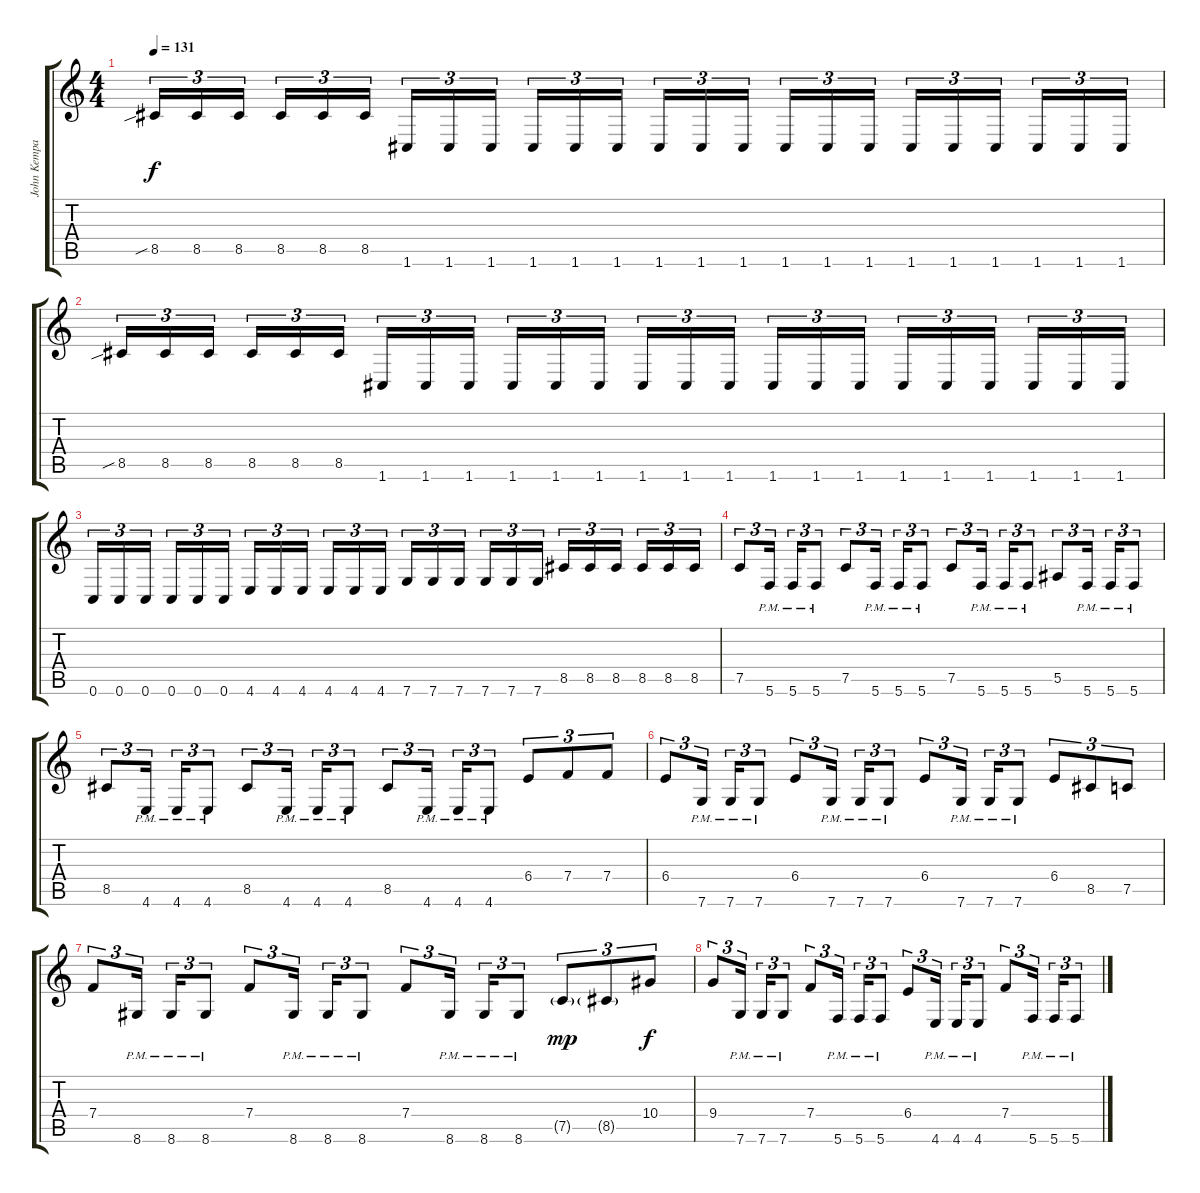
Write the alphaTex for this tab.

\track ("John Kempainen (Rhythm Guitar)" "John Kempa") {instrument distortionguitar}
\staff {score tabs}
\tuning (C4 G3 Eb3 Bb2 F2 C2) {hide}
\ts (4 4)
\tempo 131
\clef g2
\ks c
8.5{sib}.16{tu (3 2) dy f} 8.5.16{tu (3 2)} 8.5.16{tu (3 2)} 8.5.16{tu (3 2)} 8.5.16{tu (3 2)} 8.5.16{tu (3 2)} 1.6.16{tu (3 2)} 1.6.16{tu (3 2)} 1.6.16{tu (3 2)} 1.6.16{tu (3 2)} 1.6.16{tu (3 2)} 1.6.16{tu (3 2)} 1.6.16{tu (3 2)} 1.6.16{tu (3 2)} 1.6.16{tu (3 2)} 1.6.16{tu (3 2)} 1.6.16{tu (3 2)} 1.6.16{tu (3 2)} 1.6.16{tu (3 2)} 1.6.16{tu (3 2)} 1.6.16{tu (3 2)} 1.6.16{tu (3 2)} 1.6.16{tu (3 2)} 1.6.16{tu (3 2)} |
8.5{sib}.16{tu (3 2)} 8.5.16{tu (3 2)} 8.5.16{tu (3 2)} 8.5.16{tu (3 2)} 8.5.16{tu (3 2)} 8.5.16{tu (3 2)} 1.6.16{tu (3 2)} 1.6.16{tu (3 2)} 1.6.16{tu (3 2)} 1.6.16{tu (3 2)} 1.6.16{tu (3 2)} 1.6.16{tu (3 2)} 1.6.16{tu (3 2)} 1.6.16{tu (3 2)} 1.6.16{tu (3 2)} 1.6.16{tu (3 2)} 1.6.16{tu (3 2)} 1.6.16{tu (3 2)} 1.6.16{tu (3 2)} 1.6.16{tu (3 2)} 1.6.16{tu (3 2)} 1.6.16{tu (3 2)} 1.6.16{tu (3 2)} 1.6.16{tu (3 2)} |
0.6.16{tu (3 2)} 0.6.16{tu (3 2)} 0.6.16{tu (3 2)} 0.6.16{tu (3 2)} 0.6.16{tu (3 2)} 0.6.16{tu (3 2)} 4.6.16{tu (3 2)} 4.6.16{tu (3 2)} 4.6.16{tu (3 2)} 4.6.16{tu (3 2)} 4.6.16{tu (3 2)} 4.6.16{tu (3 2)} 7.6.16{tu (3 2)} 7.6.16{tu (3 2)} 7.6.16{tu (3 2)} 7.6.16{tu (3 2)} 7.6.16{tu (3 2)} 7.6.16{tu (3 2)} 8.5.16{tu (3 2)} 8.5.16{tu (3 2)} 8.5.16{tu (3 2)} 8.5.16{tu (3 2)} 8.5.16{tu (3 2)} 8.5.16{tu (3 2)} |
7.5.8{tu (3 2)} 5.6{pm}.16{tu (3 2)} 5.6{pm}.16{tu (3 2)} 5.6{pm}.8{tu (3 2)} 7.5.8{tu (3 2)} 5.6{pm}.16{tu (3 2)} 5.6{pm}.16{tu (3 2)} 5.6{pm}.8{tu (3 2)} 7.5.8{tu (3 2)} 5.6{pm}.16{tu (3 2)} 5.6{pm}.16{tu (3 2)} 5.6{pm}.8{tu (3 2)} 5.5.8{tu (3 2)} 5.6{pm}.16{tu (3 2)} 5.6{pm}.16{tu (3 2)} 5.6{pm}.8{tu (3 2)} |
8.5.8{tu (3 2)} 4.6{pm}.16{tu (3 2)} 4.6{pm}.16{tu (3 2)} 4.6{pm}.8{tu (3 2)} 8.5.8{tu (3 2)} 4.6{pm}.16{tu (3 2)} 4.6{pm}.16{tu (3 2)} 4.6{pm}.8{tu (3 2)} 8.5.8{tu (3 2)} 4.6{pm}.16{tu (3 2)} 4.6{pm}.16{tu (3 2)} 4.6{pm}.8{tu (3 2)} 6.4.8{tu (3 2)} 7.4.8{tu (3 2)} 7.4.8{tu (3 2)} |
6.4.8{tu (3 2)} 7.6{pm}.16{tu (3 2)} 7.6{pm}.16{tu (3 2)} 7.6{pm}.8{tu (3 2)} 6.4.8{tu (3 2)} 7.6{pm}.16{tu (3 2)} 7.6{pm}.16{tu (3 2)} 7.6{pm}.8{tu (3 2)} 6.4.8{tu (3 2)} 7.6{pm}.16{tu (3 2)} 7.6{pm}.16{tu (3 2)} 7.6{pm}.8{tu (3 2)} 6.4.8{tu (3 2)} 8.5.8{tu (3 2)} 7.5.8{tu (3 2)} |
7.4.8{tu (3 2)} 8.6{pm}.16{tu (3 2)} 8.6{pm}.16{tu (3 2)} 8.6{pm}.8{tu (3 2)} 7.4.8{tu (3 2)} 8.6{pm}.16{tu (3 2)} 8.6{pm}.16{tu (3 2)} 8.6{pm}.8{tu (3 2)} 7.4.8{tu (3 2)} 8.6{pm}.16{tu (3 2)} 8.6{pm}.16{tu (3 2)} 8.6{pm}.8{tu (3 2)} 7.5{g}.8{tu (3 2) dy mp} 8.5{g}.8{tu (3 2)} 10.4.8{tu (3 2) dy f} |
9.4.8{tu (3 2)} 7.6{pm}.16{tu (3 2)} 7.6{pm}.16{tu (3 2)} 7.6{pm}.8{tu (3 2)} 7.4.8{tu (3 2)} 5.6{pm}.16{tu (3 2)} 5.6{pm}.16{tu (3 2)} 5.6{pm}.8{tu (3 2)} 6.4.8{tu (3 2)} 4.6{pm}.16{tu (3 2)} 4.6{pm}.16{tu (3 2)} 4.6{pm}.8{tu (3 2)} 7.4.8{tu (3 2)} 5.6{pm}.16{tu (3 2)} 5.6{pm}.16{tu (3 2)} 5.6{pm}.8{tu (3 2)}
